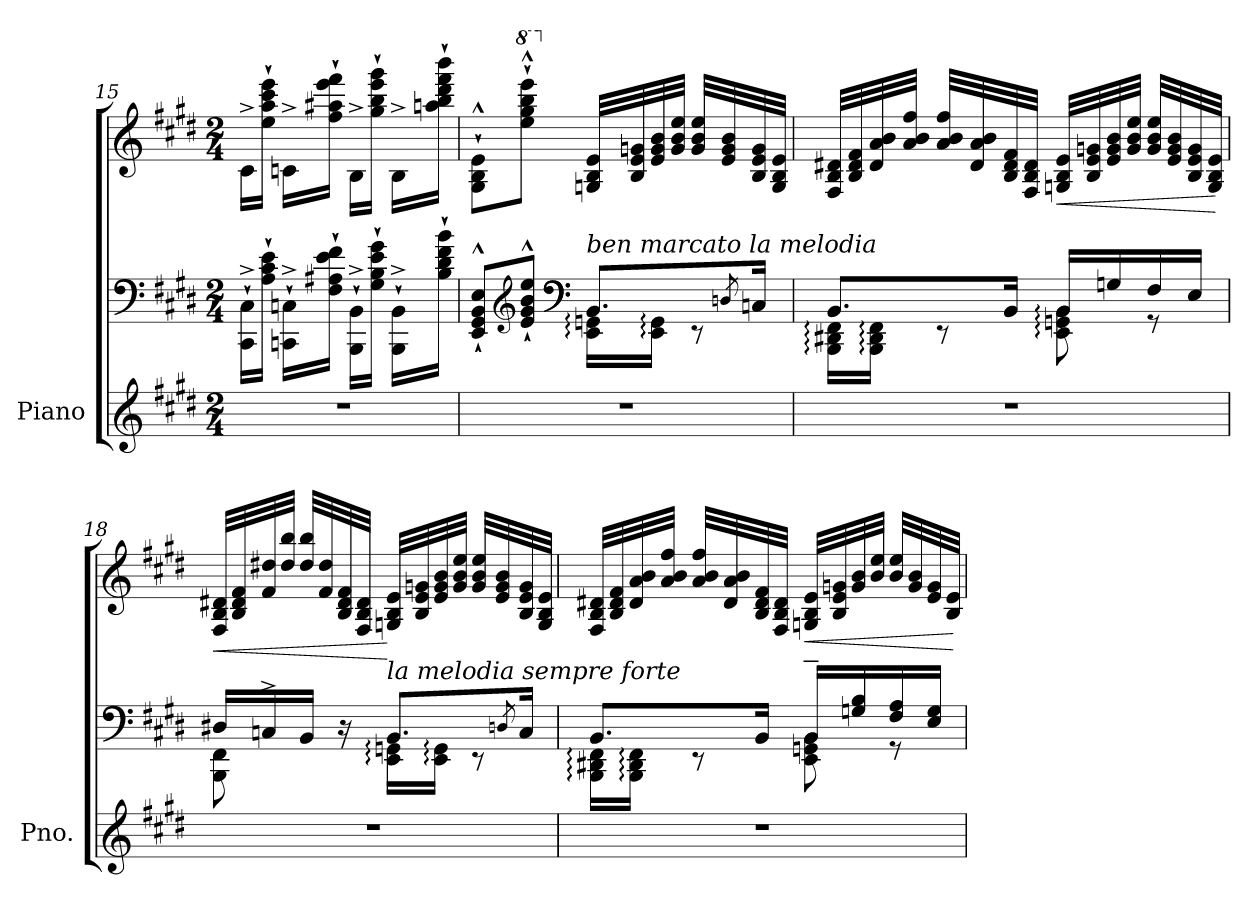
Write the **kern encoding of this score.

**kern	**kern	**kern	**dynam
*part1	*part1	*part1	*part1
*staff3	*staff2	*staff1	*staff1/2/3
*I"Piano	*	*	*
*I'Pno.	*	*	*
!!LO:PB:g=z
*clefG2	*clefF4	*clefG2	*
*k[f#c#g#d#]	*k[f#c#g#d#]	*k[f#c#g#d#]	*
*M2/4	*M2/4	*M2/4	*
=15	=15	=15	=15
2r	16CC#\`^ 16C#\`^LL	16c#^\LL	.
.	16A\` 16c#\` 16e\`JJ	16ee\` 16aa\` 16ccc#\` 16eee\`JJ	.
.	16CCn\`^ 16Cn\`^LL	16cn^\LL	.
.	16F#\` 16A#X\` 16e\` 16f#\`JJ	16ff#\` 16aa#X\` 16eee\` 16fff#\`JJ	.
.	16BBB\`^ 16BB\`^LL	16B^\LL	.
.	16G#\` 16B\` 16e\` 16g#\`JJ	16gg#\` 16bb\` 16eee\` 16ggg#\`JJ	.
.	16BBB\`^ 16BB\`^LL	16B^\LL	.
.	16B\` 16d#\` 16f#\` 16b\`JJ	16aan\` 16bb\` 16ddd#\` 16fff#\` 16bbb\`JJ	.
=16	=16	=16	=16
*	*^	*	*
2r	8EE/`^^ 8GG#/`^^ 8BB/`^^ 8E/`^^L	4ryy	8G#\`^^ 8B\`^^ 8e\`^^L	.
*	*clefG2	*	*	*
*	*	*	*8va	*
.	8e/`^^ 8g#/`^^ 8b/`^^ 8ee/`^^J	.	8eee\`^^ 8ggg#\`^^ 8bbb\`^^ 8eeee\`^^J	.
*	*clefF4	*	*	*
*	*	*	*X8va	*
!	!LO:TX:a:i:t=ben marcato la melodia	!	!	!
!	!	!	!	!LO:DY:b
!	!	!	!	!LO:DY:n=1:b
.	8.BB/L	16EE\: 16GG\:LL	32G/ 32B/ 32e/LLL	p other-dynamics
.	.	.	32B/ 32e/ 32g/	.
.	.	16EE\: 16GG\:JJ	32e/ 32g/ 32b/	.
.	.	.	32g/ 32b/ 32ee/JJJ	.
.	.	8r	32g/ 32b/ 32ee/LLL	.
.	.	.	32e/ 32g/ 32b/	.
.	8qD/	.	.	.
.	16C/Jk	.	32B/ 32e/ 32g/	.
.	.	.	32G/ 32B/ 32e/JJJ	.
=17	=17	=17	=17	=17
2r	8.BB/L	16BBB\: 16DD#X\: 16FF#\:LL	32F#/ 32B/ 32d#X/LLL	.
.	.	.	32B/ 32d#/ 32f#/	.
.	.	16BBB\: 16DD#\: 16FF#\:JJ	32d#/ 32a/ 32b/	.
.	.	.	32a/ 32b/ 32ff#/JJJ	.
.	.	8r	32a/ 32b/ 32ff#/LLL	.
.	.	.	32d#/ 32a/ 32b/	.
.	16BB/Jk	.	32B/ 32d#/ 32f#/	.
.	.	.	32F#/ 32B/ 32d#/JJJ	.
!	!	!	!	!LO:HP:b
.	16BB/LL	8EE\: 8GG\: 8BB\:	32G/ 32B/ 32e/LLL	<
.	.	.	32B/ 32e/ 32g/	.
.	16G/	.	32e/ 32g/ 32b/	.
.	.	.	32g/ 32b/ 32ee/JJJ	.
.	16F#/	8r	32g/ 32b/ 32ee/LLL	.
.	.	.	32e/ 32g/ 32b/	.
.	16E/JJ	.	32B/ 32e/ 32g/	.
.	.	.	32G/ 32B/ 32e/JJJ	.
*	*v	*v	*	*
.	.	.	[
!!LO:LB:g=z
=18	=18	=18	=18
*	*^	*	*
!	!	!	!	!LO:HP:b
2r	16D#X/LL	8BBB\ 8FF#\	32F#/ 32B/ 32d#X/LLL	<
.	.	.	32B/ 32d#/ 32f#/	.
.	16C^/	.	32f#/ 32dd#X/	.
.	.	.	32dd#/ 32bb/JJJ	.
.	16BB/JJ	8ryy	32dd#/ 32bb/LLL	.
.	.	.	32f#/ 32dd#/	.
.	16r	.	32B/ 32d#/ 32f#/	.
.	.	.	32F#/ 32B/ 32d#/JJJ	.
!	!LO:TX:a:i:t=la melodia sempre forte	!	!	!
.	8.BB/L	16EE\: 16GG\:LL	32G/ 32B/ 32e/LLL	[
.	.	.	32B/ 32e/ 32g/	.
.	.	16EE\: 16GG\:JJ	32e/ 32g/ 32b/	.
.	.	.	32g/ 32b/ 32ee/JJJ	.
.	.	8r	32g/ 32b/ 32ee/LLL	.
.	.	.	32e/ 32g/ 32b/	.
.	8qDn/	.	.	.
.	16C/Jk	.	32B/ 32e/ 32g/	.
.	.	.	32G/ 32B/ 32e/JJJ	.
=19	=19	=19	=19	=19
2r	8.BB/L	16BBB\: 16DD#X\: 16FF#\:LL	32F#/ 32B/ 32d#X/LLL	.
.	.	.	32B/ 32d#/ 32f#/	.
.	.	16BBB\: 16DD#\: 16FF#\:JJ	32d#/ 32a/ 32b/	.
.	.	.	32a/ 32b/ 32ff#/JJJ	.
.	.	8r	32a/ 32b/ 32ff#/LLL	.
.	.	.	32d#/ 32a/ 32b/	.
.	16BB/Jk	.	32B/ 32d#/ 32f#/	.
.	.	.	32F#/ 32B/ 32d#/JJJ	.
!	!	!	!	!LO:HP:b
.	16BB~/LL	8EE\ 8GG\ 8BB\	32G/ 32B/ 32e/LLL	<
.	.	.	32B/ 32e/ 32g/	.
.	16G/ 16B/	.	32g/ 32b/	.
.	.	.	32b/ 32ee/JJJ	.
.	16F#/ 16A/	8r	32b/ 32ee/LLL	.
.	.	.	32g/ 32b/	.
.	16E/ 16G/JJ	.	32e/ 32g/	.
.	.	.	32B/ 32e/JJJ	.
*	*v	*v	*	*
.	.	.	[
=	=	=	=
*-	*-	*-	*-
